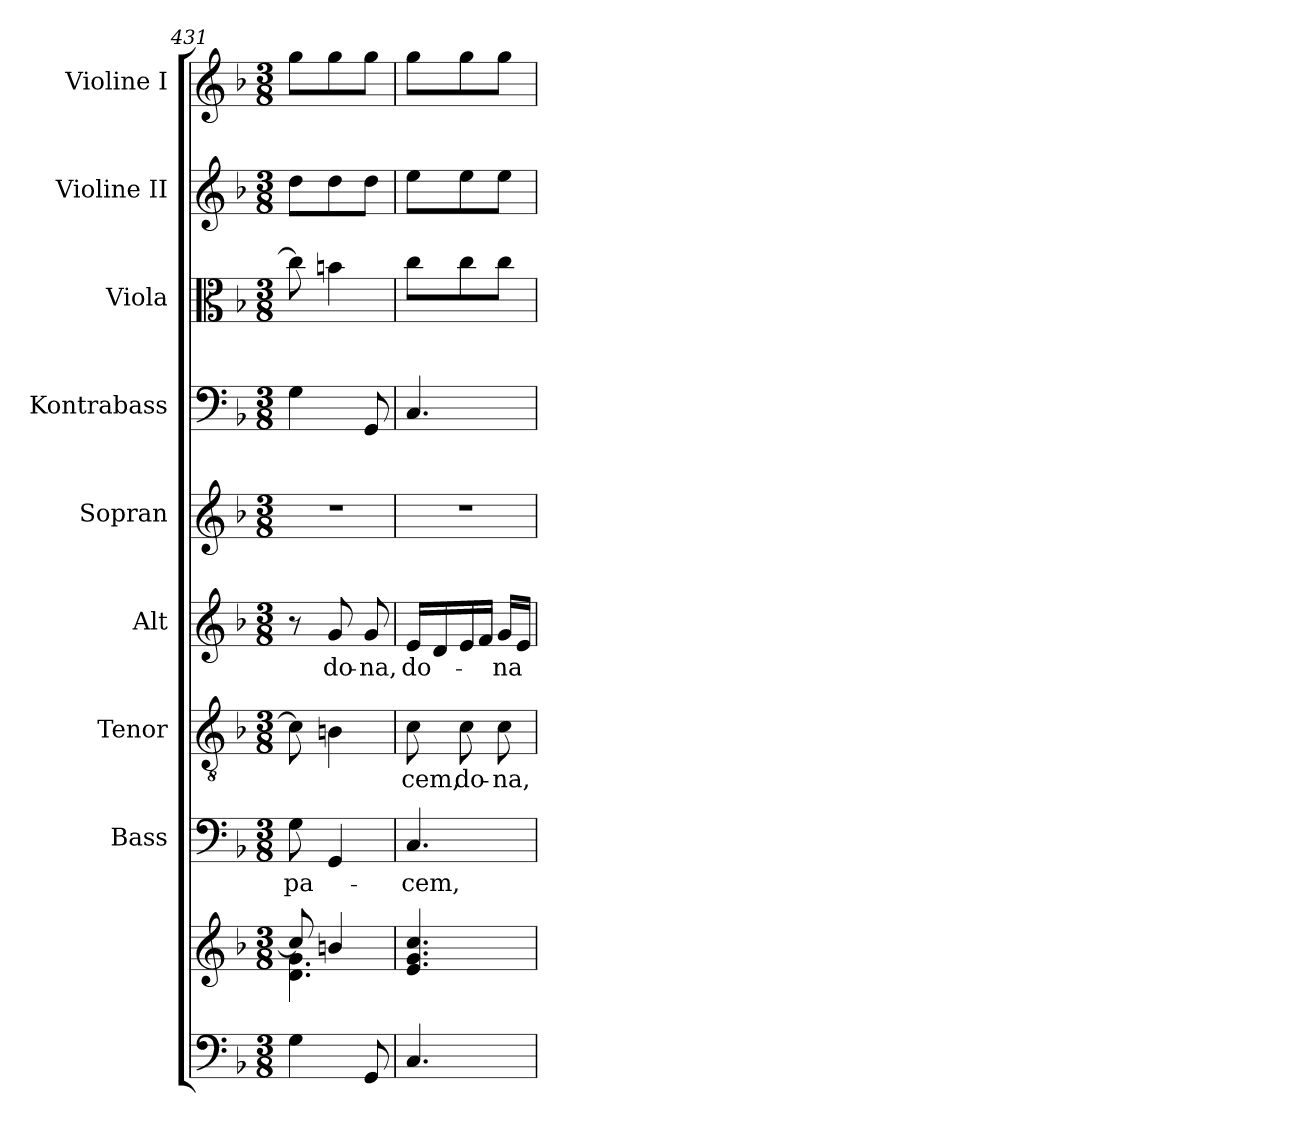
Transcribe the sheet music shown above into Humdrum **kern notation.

**kern	**kern	**kern	**text	**kern	**text	**kern	**text	**kern	**kern	**kern	**kern	**kern
*part9	*part9	*part8	*part8	*part7	*part7	*part6	*part6	*part5	*part4	*part3	*part2	*part1
*staff10	*staff9	*staff8	*staff8	*staff7	*staff7	*staff6	*staff6	*staff5	*staff4	*staff3	*staff2	*staff1
*	*	*I"Bass	*	*I"Tenor	*	*I"Alt	*	*I"Sopran	*I"Kontrabass	*I"Viola	*I"Violine II	*I"Violine I
*	*	*I'B.	*	*I'T.	*	*I'A.	*	*I'S.	*I'Kb.	*I'Vla.	*I'Vl. II	*I'Vl. I
*clefF4	*clefG2	*clefF4	*	*clefGv2	*	*clefG2	*	*clefG2	*clefF4	*clefC3	*clefG2	*clefG2
*	*	*	*	*	*	*	*	*	*ITrd7c12	*	*	*
*k[b-]	*k[b-]	*k[b-]	*	*k[b-]	*	*k[b-]	*	*k[b-]	*k[b-]	*k[b-]	*k[b-]	*k[b-]
*F:	*F:	*F:	*	*F:	*	*F:	*	*F:	*F:	*F:	*F:	*F:
*M3/8	*M3/8	*M3/8	*	*M3/8	*	*M3/8	*	*M3/8	*M3/8	*M3/8	*M3/8	*M3/8
=431	=431	=431	=431	=431	=431	=431	=431	=431	=431	=431	=431	=431
*	*^	*	*	*	*	*	*	*	*	*	*	*
!	!	!	!	!LO:LY:b	!	!	!	!	!	!	!	!	!
4G\	8cc/]	4.d\ 4.g\	8G\	pa-	8c\]	.	8r	.	4.r	4GG\	8cc\]	8dd\L	8gg\L
!	!	!	!	!	!	!	!	!LO:LY:b	!	!	!	!	!
.	4bn/	.	4GG/	.	4Bn\	.	8g/	do-	.	.	4bn\	8dd\	8gg\
!	!	!	!	!	!	!	!	!LO:LY:b	!	!	!	!	!
8GG/	.	.	.	.	.	.	8g/	-na,	.	8GGG/	.	8dd\J	8gg\J
*	*v	*v	*	*	*	*	*	*	*	*	*	*	*
=432	=432	=432	=432	=432	=432	=432	=432	=432	=432	=432	=432	=432
!	!	!	!LO:LY:b	!	!LO:LY:b	!	!LO:LY:b	!	!	!	!	!
4.C/	4.e/ 4.g/ 4.cc/	4.C/	-cem,	8c\	-cem,	16e/LL	do-	4.r	4.CC/	8cc\L	8ee\L	8gg\L
.	.	.	.	.	.	16d/	.	.	.	.	.	.
!	!	!	!	!	!LO:LY:b	!	!	!	!	!	!	!
.	.	.	.	8c\	do-	16e/	.	.	.	8cc\	8ee\	8gg\
.	.	.	.	.	.	16f/JJ	.	.	.	.	.	.
!	!	!	!	!	!LO:LY:b	!	!LO:LY:b	!	!	!	!	!
.	.	.	.	8c\	-na,	16g/LL	-na	.	.	8cc\J	8ee\J	8gg\J
.	.	.	.	.	.	16e/JJ	.	.	.	.	.	.
=	=	=	=	=	=	=	=	=	=	=	=	=
*-	*-	*-	*-	*-	*-	*-	*-	*-	*-	*-	*-	*-
